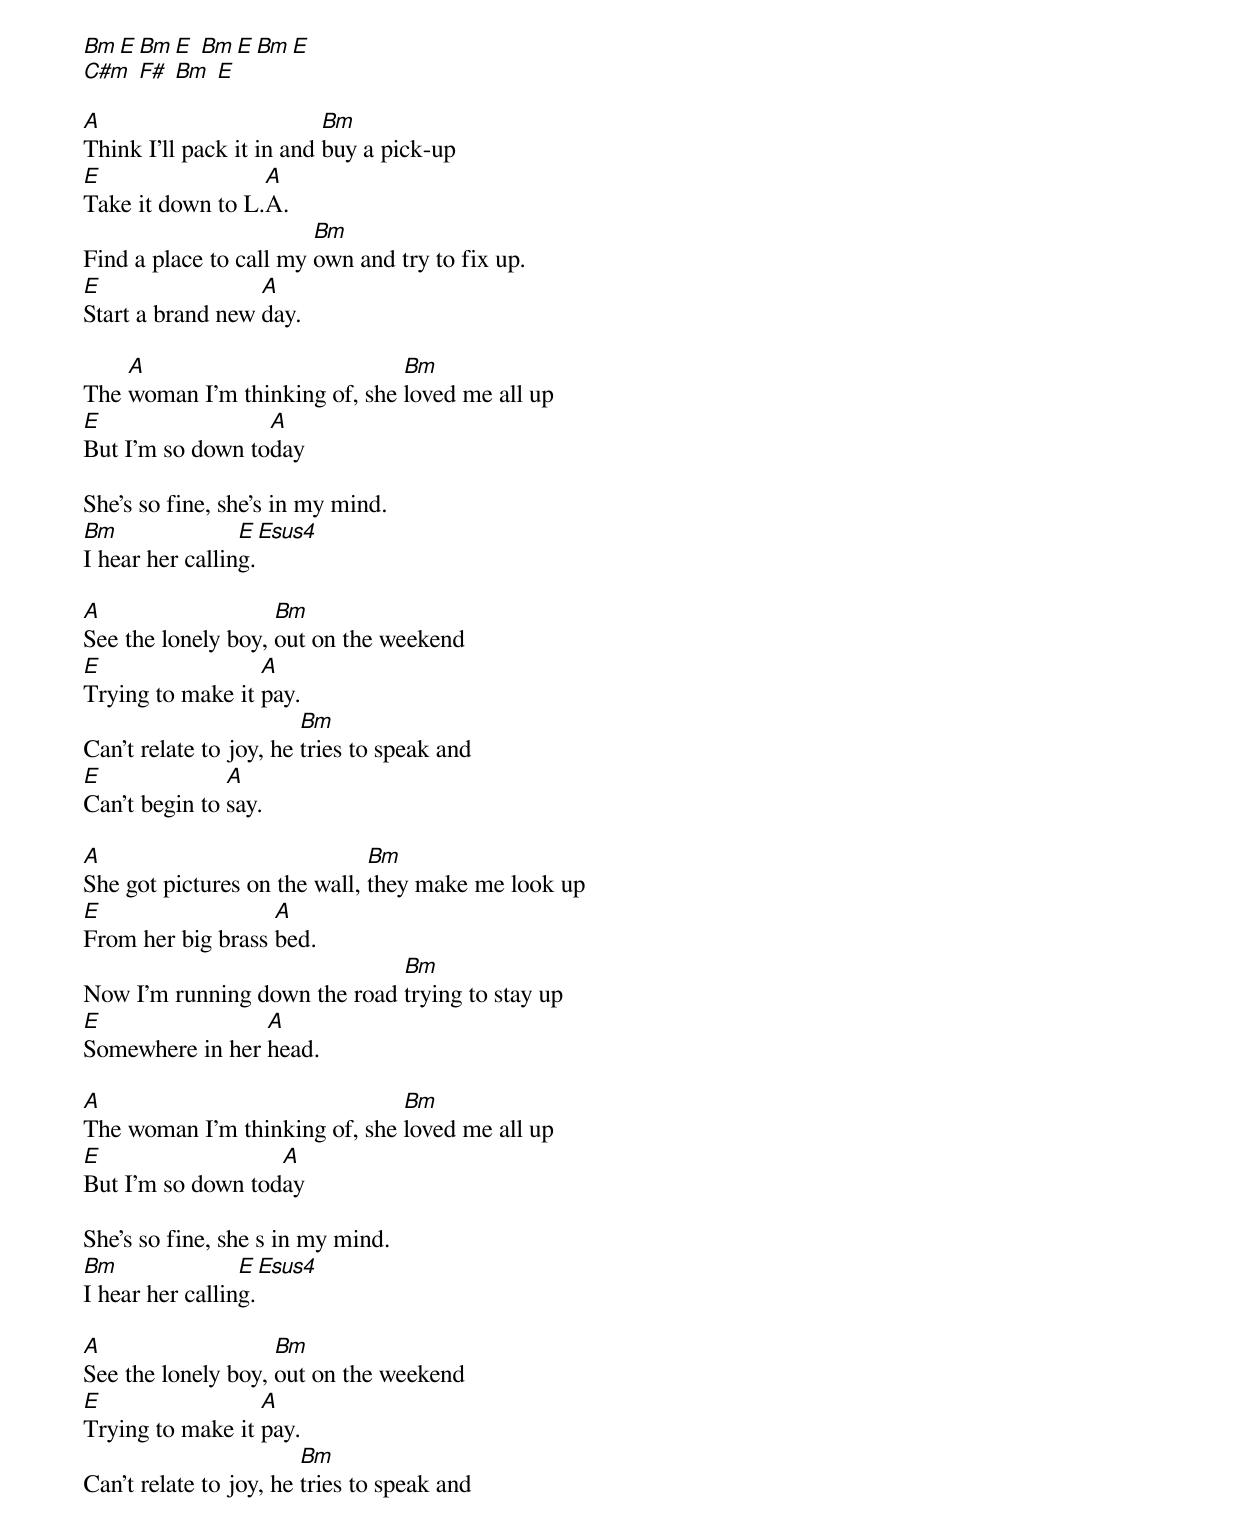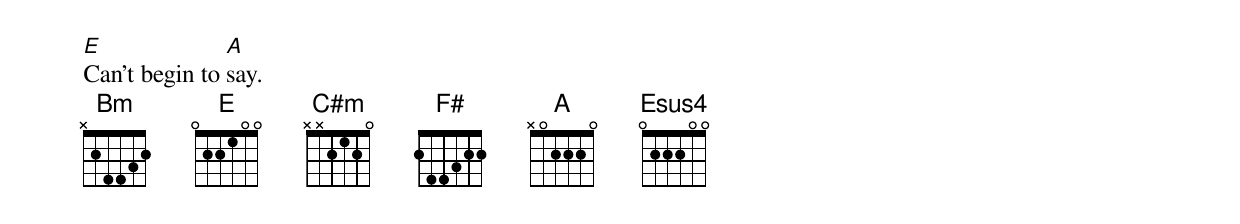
[Bm][E][Bm][E] [Bm][E][Bm][E]
[C#m] [F#] [Bm] [E]

[A]Think I'll pack it in and [Bm]buy a pick-up
[E]Take it down to L.[A]A.
Find a place to call my [Bm]own and try to fix up.
[E]Start a brand new [A]day.

The [A]woman I'm thinking of, she [Bm]loved me all up
[E]But I'm so down to[A]day

She's so fine, she's in my mind.
[Bm]I hear her callin[E]g.[Esus4]

[A]See the lonely boy, [Bm]out on the weekend
[E]Trying to make it [A]pay.
Can't relate to joy, he [Bm]tries to speak and
[E]Can't begin to [A]say.

[A]She got pictures on the wall, [Bm]they make me look up
[E]From her big brass [A]bed.
Now I'm running down the road [Bm]trying to stay up
[E]Somewhere in her [A]head.

[A]The woman I'm thinking of, she [Bm]loved me all up
[E]But I'm so down tod[A]ay

She's so fine, she s in my mind.
[Bm]I hear her callin[E]g.[Esus4]

[A]See the lonely boy, [Bm]out on the weekend
[E]Trying to make it [A]pay.
Can't relate to joy, he [Bm]tries to speak and
[E]Can't begin to [A]say.
